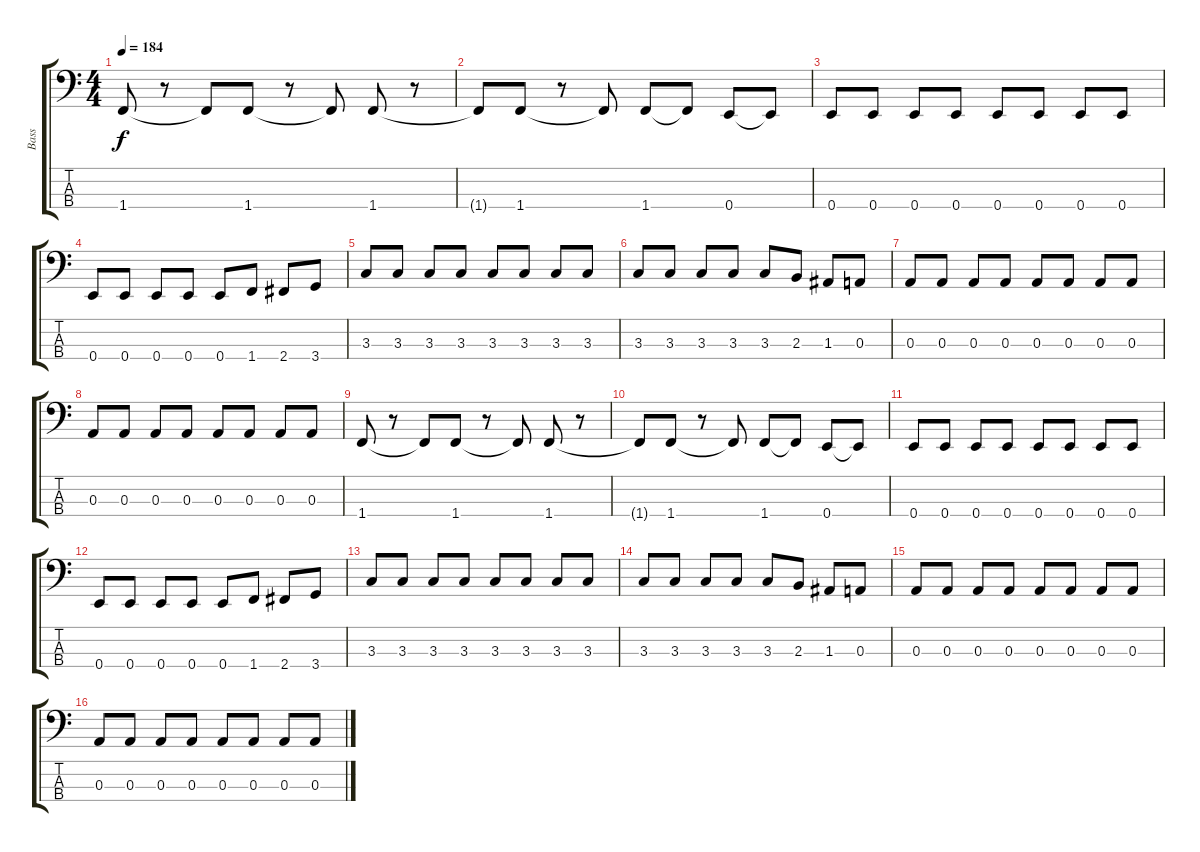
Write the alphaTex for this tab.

\track ("Bass" "Bass") {instrument electricbasspick}
\staff {score tabs}
\tuning (G2 D2 A1 E1) {hide}
\ts (4 4)
\tempo 184
\clef f4
\ks c
1.4.8{dy f} r.8 1.4{t}.8 1.4.8 r.8 1.4{t}.8 1.4.8 r.8 |
1.4{t}.8 1.4.8 r.8 1.4{t}.8 1.4.8 1.4{t}.8 0.4.8 0.4{t}.8 |
0.4.8 0.4.8 0.4.8 0.4.8 0.4.8 0.4.8 0.4.8 0.4.8 |
0.4.8 0.4.8 0.4.8 0.4.8 0.4.8 1.4.8 2.4.8 3.4.8 |
3.3.8 3.3.8 3.3.8 3.3.8 3.3.8 3.3.8 3.3.8 3.3.8 |
3.3.8 3.3.8 3.3.8 3.3.8 3.3.8 2.3.8 1.3.8 0.3.8 |
0.3.8 0.3.8 0.3.8 0.3.8 0.3.8 0.3.8 0.3.8 0.3.8 |
0.3.8 0.3.8 0.3.8 0.3.8 0.3.8 0.3.8 0.3.8 0.3.8 |
1.4.8 r.8 1.4{t}.8 1.4.8 r.8 1.4{t}.8 1.4.8 r.8 |
1.4{t}.8 1.4.8 r.8 1.4{t}.8 1.4.8 1.4{t}.8 0.4.8 0.4{t}.8 |
0.4.8 0.4.8 0.4.8 0.4.8 0.4.8 0.4.8 0.4.8 0.4.8 |
0.4.8 0.4.8 0.4.8 0.4.8 0.4.8 1.4.8 2.4.8 3.4.8 |
3.3.8 3.3.8 3.3.8 3.3.8 3.3.8 3.3.8 3.3.8 3.3.8 |
3.3.8 3.3.8 3.3.8 3.3.8 3.3.8 2.3.8 1.3.8 0.3.8 |
0.3.8 0.3.8 0.3.8 0.3.8 0.3.8 0.3.8 0.3.8 0.3.8 |
0.3.8 0.3.8 0.3.8 0.3.8 0.3.8 0.3.8 0.3.8 0.3.8
